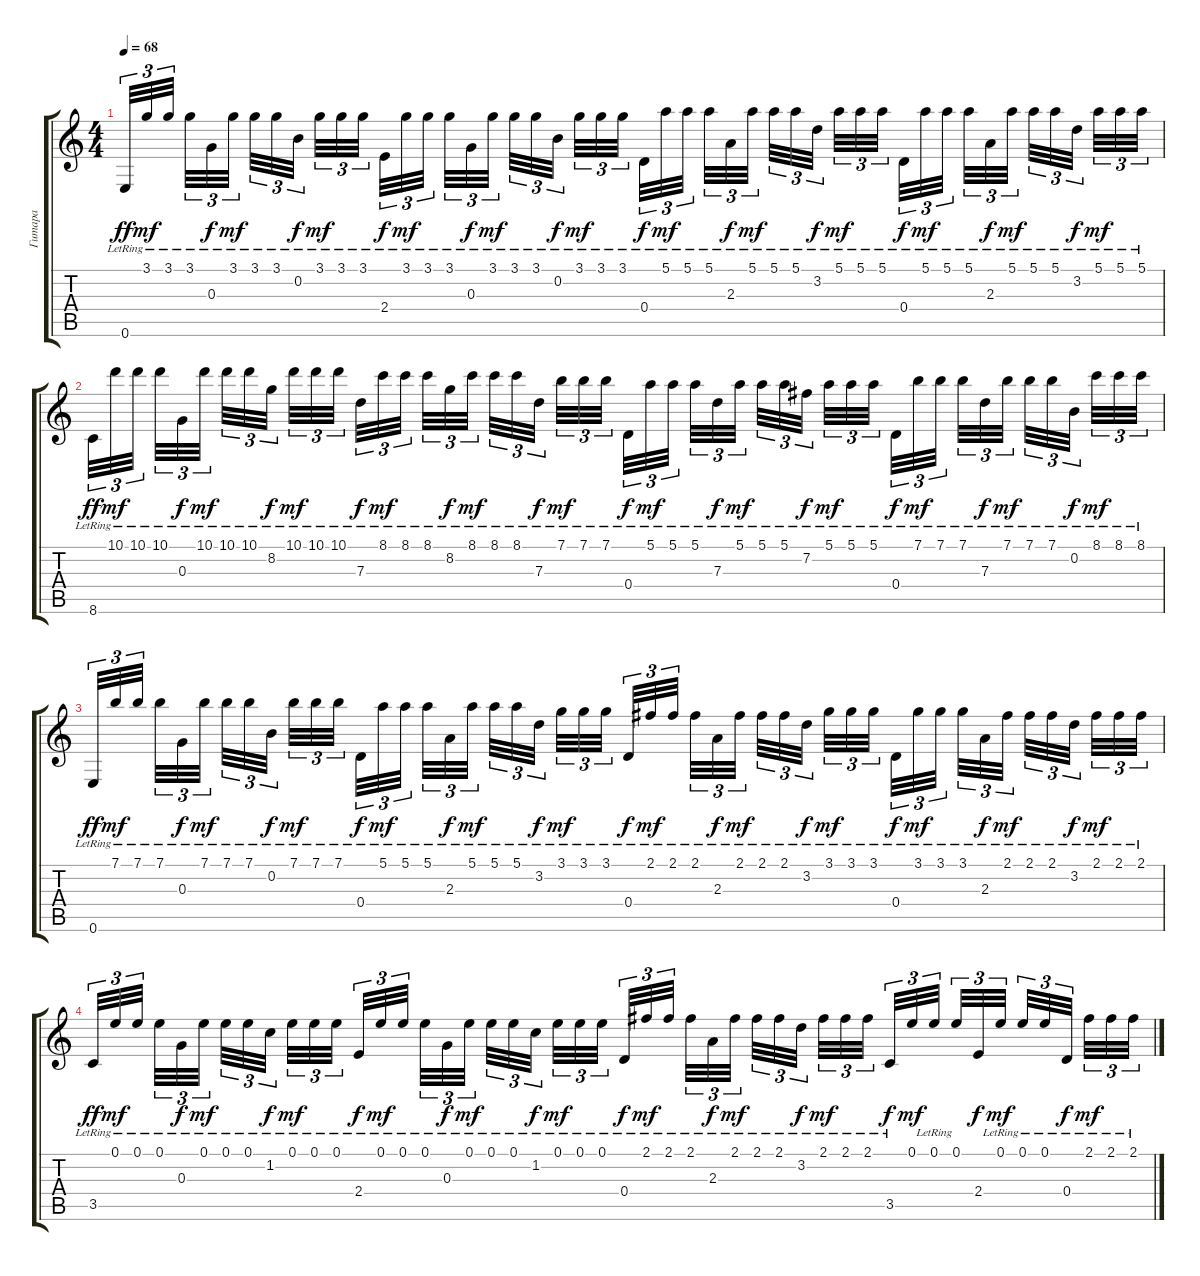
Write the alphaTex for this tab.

\track ("Гитара " "Гитара ") {instrument acousticguitarnylon}
\staff {score tabs}
\tuning (E4 B3 G3 D3 A2 E2) {hide}
\ts (4 4)
\tempo 68
\clef g2
\ks c
0.6{lr}.32{tu (3 2) dy ff} 3.1{lr}.32{tu (3 2) dy mf} 3.1{lr}.32{tu (3 2)} 3.1{lr}.32{tu (3 2)} 0.3{lr}.32{tu (3 2) dy f} 3.1{lr}.32{tu (3 2) dy mf} 3.1{lr}.32{tu (3 2)} 3.1{lr}.32{tu (3 2)} 0.2{lr}.32{tu (3 2) dy f} 3.1{lr}.32{tu (3 2) dy mf} 3.1{lr}.32{tu (3 2)} 3.1{lr}.32{tu (3 2)} 2.4{lr}.32{tu (3 2) dy f} 3.1{lr}.32{tu (3 2) dy mf} 3.1{lr}.32{tu (3 2)} 3.1{lr}.32{tu (3 2)} 0.3{lr}.32{tu (3 2) dy f} 3.1{lr}.32{tu (3 2) dy mf} 3.1{lr}.32{tu (3 2)} 3.1{lr}.32{tu (3 2)} 0.2{lr}.32{tu (3 2) dy f} 3.1{lr}.32{tu (3 2) dy mf} 3.1{lr}.32{tu (3 2)} 3.1{lr}.32{tu (3 2)} 0.4{lr}.32{tu (3 2) dy f} 5.1{lr}.32{tu (3 2) dy mf} 5.1{lr}.32{tu (3 2)} 5.1{lr}.32{tu (3 2)} 2.3{lr}.32{tu (3 2) dy f} 5.1{lr}.32{tu (3 2) dy mf} 5.1{lr}.32{tu (3 2)} 5.1{lr}.32{tu (3 2)} 3.2{lr}.32{tu (3 2) dy f} 5.1{lr}.32{tu (3 2) dy mf} 5.1{lr}.32{tu (3 2)} 5.1{lr}.32{tu (3 2)} 0.4{lr}.32{tu (3 2) dy f} 5.1{lr}.32{tu (3 2) dy mf} 5.1{lr}.32{tu (3 2)} 5.1{lr}.32{tu (3 2)} 2.3{lr}.32{tu (3 2) dy f} 5.1{lr}.32{tu (3 2) dy mf} 5.1{lr}.32{tu (3 2)} 5.1{lr}.32{tu (3 2)} 3.2{lr}.32{tu (3 2) dy f} 5.1{lr}.32{tu (3 2) dy mf} 5.1{lr}.32{tu (3 2)} 5.1{lr}.32{tu (3 2)} |
8.6{lr}.32{tu (3 2) dy ff} 10.1{lr}.32{tu (3 2) dy mf} 10.1{lr}.32{tu (3 2)} 10.1{lr}.32{tu (3 2)} 0.3{lr}.32{tu (3 2) dy f} 10.1{lr}.32{tu (3 2) dy mf} 10.1{lr}.32{tu (3 2)} 10.1{lr}.32{tu (3 2)} 8.2{lr}.32{tu (3 2) dy f} 10.1{lr}.32{tu (3 2) dy mf} 10.1{lr}.32{tu (3 2)} 10.1{lr}.32{tu (3 2)} 7.3{lr}.32{tu (3 2) dy f} 8.1{lr}.32{tu (3 2) dy mf} 8.1{lr}.32{tu (3 2)} 8.1{lr}.32{tu (3 2)} 8.2{lr}.32{tu (3 2) dy f} 8.1{lr}.32{tu (3 2) dy mf} 8.1{lr}.32{tu (3 2)} 8.1{lr}.32{tu (3 2)} 7.3{lr}.32{tu (3 2) dy f} 7.1{lr}.32{tu (3 2) dy mf} 7.1{lr}.32{tu (3 2)} 7.1{lr}.32{tu (3 2)} 0.4{lr}.32{tu (3 2) dy f} 5.1{lr}.32{tu (3 2) dy mf} 5.1{lr}.32{tu (3 2)} 5.1{lr}.32{tu (3 2)} 7.3{lr}.32{tu (3 2) dy f} 5.1{lr}.32{tu (3 2) dy mf} 5.1{lr}.32{tu (3 2)} 5.1{lr}.32{tu (3 2)} 7.2{lr}.32{tu (3 2) dy f} 5.1{lr}.32{tu (3 2) dy mf} 5.1{lr}.32{tu (3 2)} 5.1{lr}.32{tu (3 2)} 0.4{lr}.32{tu (3 2) dy f} 7.1{lr}.32{tu (3 2) dy mf} 7.1{lr}.32{tu (3 2)} 7.1{lr}.32{tu (3 2)} 7.3{lr}.32{tu (3 2) dy f} 7.1{lr}.32{tu (3 2) dy mf} 7.1{lr}.32{tu (3 2)} 7.1{lr}.32{tu (3 2)} 0.2{lr}.32{tu (3 2) dy f} 8.1{lr}.32{tu (3 2) dy mf} 8.1{lr}.32{tu (3 2)} 8.1{lr}.32{tu (3 2)} |
0.6{lr}.32{tu (3 2) dy ff} 7.1{lr}.32{tu (3 2) dy mf} 7.1{lr}.32{tu (3 2)} 7.1{lr}.32{tu (3 2)} 0.3{lr}.32{tu (3 2) dy f} 7.1{lr}.32{tu (3 2) dy mf} 7.1{lr}.32{tu (3 2)} 7.1{lr}.32{tu (3 2)} 0.2{lr}.32{tu (3 2) dy f} 7.1{lr}.32{tu (3 2) dy mf} 7.1{lr}.32{tu (3 2)} 7.1{lr}.32{tu (3 2)} 0.4{lr}.32{tu (3 2) dy f} 5.1{lr}.32{tu (3 2) dy mf} 5.1{lr}.32{tu (3 2)} 5.1{lr}.32{tu (3 2)} 2.3{lr}.32{tu (3 2) dy f} 5.1{lr}.32{tu (3 2) dy mf} 5.1{lr}.32{tu (3 2)} 5.1{lr}.32{tu (3 2)} 3.2{lr}.32{tu (3 2) dy f} 3.1{lr}.32{tu (3 2) dy mf} 3.1{lr}.32{tu (3 2)} 3.1{lr}.32{tu (3 2)} 0.4{lr}.32{tu (3 2) dy f} 2.1{lr}.32{tu (3 2) dy mf} 2.1{lr}.32{tu (3 2)} 2.1{lr}.32{tu (3 2)} 2.3{lr}.32{tu (3 2) dy f} 2.1{lr}.32{tu (3 2) dy mf} 2.1{lr}.32{tu (3 2)} 2.1{lr}.32{tu (3 2)} 3.2{lr}.32{tu (3 2) dy f} 3.1{lr}.32{tu (3 2) dy mf} 3.1{lr}.32{tu (3 2)} 3.1{lr}.32{tu (3 2)} 0.4{lr}.32{tu (3 2) dy f} 3.1{lr}.32{tu (3 2) dy mf} 3.1{lr}.32{tu (3 2)} 3.1{lr}.32{tu (3 2)} 2.3{lr}.32{tu (3 2) dy f} 2.1{lr}.32{tu (3 2) dy mf} 2.1{lr}.32{tu (3 2)} 2.1{lr}.32{tu (3 2)} 3.2{lr}.32{tu (3 2) dy f} 2.1{lr}.32{tu (3 2) dy mf} 2.1{lr}.32{tu (3 2)} 2.1{lr}.32{tu (3 2)} |
3.5{lr}.32{tu (3 2) dy ff} 0.1{lr}.32{tu (3 2) dy mf} 0.1{lr}.32{tu (3 2)} 0.1{lr}.32{tu (3 2)} 0.3{lr}.32{tu (3 2) dy f} 0.1{lr}.32{tu (3 2) dy mf} 0.1{lr}.32{tu (3 2)} 0.1{lr}.32{tu (3 2)} 1.2{lr}.32{tu (3 2) dy f} 0.1{lr}.32{tu (3 2) dy mf} 0.1{lr}.32{tu (3 2)} 0.1{lr}.32{tu (3 2)} 2.4{lr}.32{tu (3 2) dy f} 0.1{lr}.32{tu (3 2) dy mf} 0.1{lr}.32{tu (3 2)} 0.1{lr}.32{tu (3 2)} 0.3{lr}.32{tu (3 2) dy f} 0.1{lr}.32{tu (3 2) dy mf} 0.1{lr}.32{tu (3 2)} 0.1{lr}.32{tu (3 2)} 1.2{lr}.32{tu (3 2) dy f} 0.1{lr}.32{tu (3 2) dy mf} 0.1{lr}.32{tu (3 2)} 0.1{lr}.32{tu (3 2)} 0.4{lr}.32{tu (3 2) dy f} 2.1{lr}.32{tu (3 2) dy mf} 2.1{lr}.32{tu (3 2)} 2.1{lr}.32{tu (3 2)} 2.3{lr}.32{tu (3 2) dy f} 2.1{lr}.32{tu (3 2) dy mf} 2.1{lr}.32{tu (3 2)} 2.1{lr}.32{tu (3 2)} 3.2{lr}.32{tu (3 2) dy f} 2.1{lr}.32{tu (3 2) dy mf} 2.1{lr}.32{tu (3 2)} 2.1{lr}.32{tu (3 2)} 3.5{lr}.32{tu (3 2) dy f} 0.1.32{tu (3 2) dy mf} 0.1{lr}.32{tu (3 2)} 0.1{lr}.32{tu (3 2)} 2.4.32{tu (3 2) dy f} 0.1{lr}.32{tu (3 2) dy mf} 0.1{lr}.32{tu (3 2)} 0.1{lr}.32{tu (3 2)} 0.4{lr}.32{tu (3 2) dy f} 2.1{lr}.32{tu (3 2) dy mf} 2.1{lr}.32{tu (3 2)} 2.1{lr}.32{tu (3 2)}
